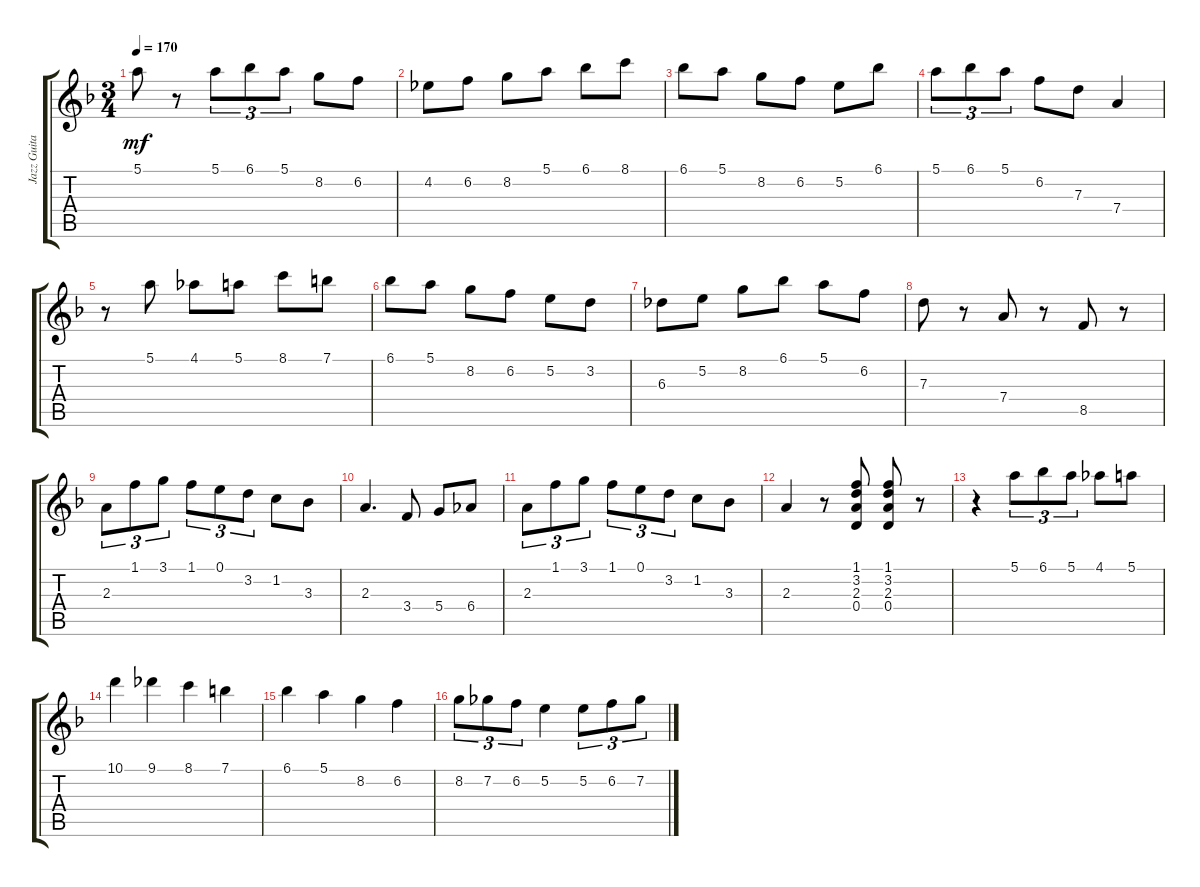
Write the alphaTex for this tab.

\track ("Jazz Guitar" "Jazz Guita") {instrument electricguitarjazz}
\staff {score tabs}
\tuning (E4 B3 G3 D3 A2 E2) {hide}
\ts (3 4)
\tempo 170
\clef g2
\ks f
5.1.8{dy mf} r.8 5.1.8{tu (3 2)} 6.1.8{tu (3 2)} 5.1.8{tu (3 2)} 8.2.8 6.2.8 |
4.2.8 6.2.8 8.2.8 5.1.8 6.1.8 8.1.8 |
6.1.8 5.1.8 8.2.8 6.2.8 5.2.8 6.1.8 |
5.1.8{tu (3 2)} 6.1.8{tu (3 2)} 5.1.8{tu (3 2)} 6.2.8 7.3.8 7.4.4 |
r.8 5.1.8 4.1.8 5.1.8 8.1.8 7.1.8 |
6.1.8 5.1.8 8.2.8 6.2.8 5.2.8 3.2.8 |
6.3.8 5.2.8 8.2.8 6.1.8 5.1.8 6.2.8 |
7.3.8 r.8 7.4.8 r.8 8.5.8 r.8 |
2.3.8{tu (3 2)} 1.1.8{tu (3 2)} 3.1.8{tu (3 2)} 1.1.8{tu (3 2)} 0.1.8{tu (3 2)} 3.2.8{tu (3 2)} 1.2.8 3.3.8 |
2.3.4{d} 3.4.8 5.4.8 6.4.8 |
2.3.8{tu (3 2)} 1.1.8{tu (3 2)} 3.1.8{tu (3 2)} 1.1.8{tu (3 2)} 0.1.8{tu (3 2)} 3.2.8{tu (3 2)} 1.2.8 3.3.8 |
2.3.4 r.8 (1.1 3.2 2.3 0.4).8 (1.1 3.2 2.3 0.4).8 r.8 |
r.4 5.1.8{tu (3 2)} 6.1.8{tu (3 2)} 5.1.8{tu (3 2)} 4.1.8 5.1.8 |
10.1.4 9.1.4 8.1.4 7.1.4 |
6.1.4 5.1.4 8.2.4 6.2.4 |
8.2.8{tu (3 2)} 7.2.8{tu (3 2)} 6.2.8{tu (3 2)} 5.2.4 5.2.8{tu (3 2)} 6.2.8{tu (3 2)} 7.2.8{tu (3 2)}
